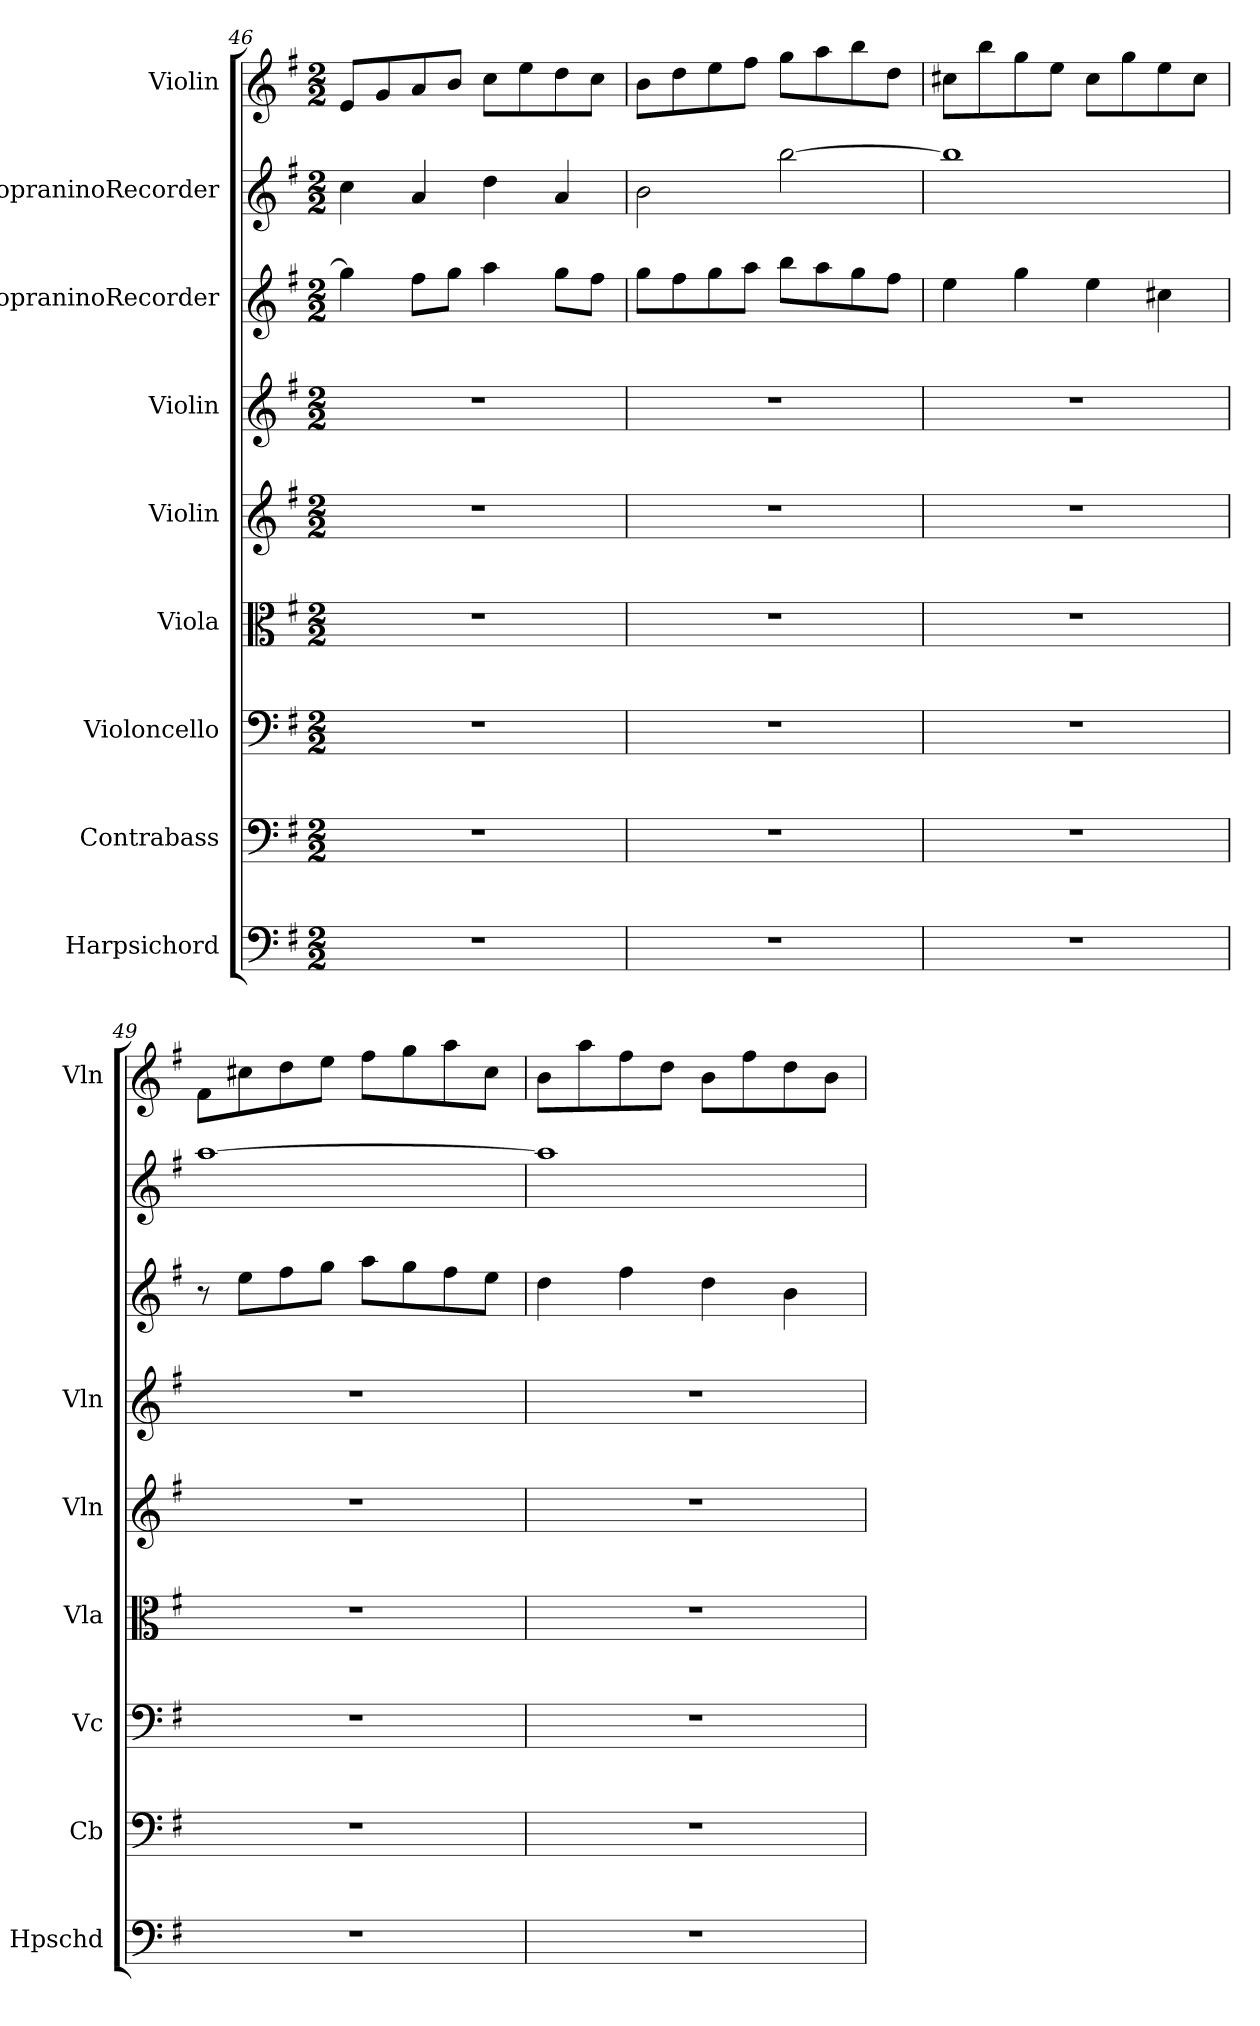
**kern	**kern	**kern	**kern	**kern	**kern	**kern	**kern	**kern
*part9	*part8	*part7	*part6	*part5	*part4	*part3	*part2	*part1
*staff9	*staff8	*staff7	*staff6	*staff5	*staff4	*staff3	*staff2	*staff1
*I"Harpsichord	*I"Contrabass	*I"Violoncello	*I"Viola	*I"Violin	*I"Violin	*I"SopraninoRecorder	*I"SopraninoRecorder	*I"Violin
*I'Hpschd	*I'Cb	*I'Vc	*I'Vla	*I'Vln	*I'Vln	*	*	*I'Vln
*clefF4	*clefF4	*clefF4	*clefC3	*clefG2	*clefG2	*clefG2	*clefG2	*clefG2
*k[f#]	*k[f#]	*k[f#]	*k[f#]	*k[f#]	*k[f#]	*k[f#]	*k[f#]	*k[f#]
*G:	*G:	*G:	*G:	*G:	*G:	*G:	*G:	*G:
*M2/2	*M2/2	*M2/2	*M2/2	*M2/2	*M2/2	*M2/2	*M2/2	*M2/2
=46	=46	=46	=46	=46	=46	=46	=46	=46
1r	1r	1r	1r	1r	1r	4gg\]	4cc\	8e/L
.	.	.	.	.	.	.	.	8g/
.	.	.	.	.	.	8ff#\L	4a/	8a/
.	.	.	.	.	.	8gg\J	.	8b/J
.	.	.	.	.	.	4aa\	4dd\	8cc\L
.	.	.	.	.	.	.	.	8ee\
.	.	.	.	.	.	8gg\L	4a/	8dd\
.	.	.	.	.	.	8ff#\J	.	8cc\J
=47	=47	=47	=47	=47	=47	=47	=47	=47
1r	1r	1r	1r	1r	1r	8gg\L	2b\	8b\L
.	.	.	.	.	.	8ff#\	.	8dd\
.	.	.	.	.	.	8gg\	.	8ee\
.	.	.	.	.	.	8aa\J	.	8ff#\J
.	.	.	.	.	.	8bb\L	[2bb\	8gg\L
.	.	.	.	.	.	8aa\	.	8aa\
.	.	.	.	.	.	8gg\	.	8bb\
.	.	.	.	.	.	8ff#\J	.	8dd\J
=48	=48	=48	=48	=48	=48	=48	=48	=48
1r	1r	1r	1r	1r	1r	4ee\	1bb\]	8cc#X\L
.	.	.	.	.	.	.	.	8bb\
.	.	.	.	.	.	4gg\	.	8gg\
.	.	.	.	.	.	.	.	8ee\J
.	.	.	.	.	.	4ee\	.	8cc#\L
.	.	.	.	.	.	.	.	8gg\
.	.	.	.	.	.	4cc#X\	.	8ee\
.	.	.	.	.	.	.	.	8cc#\J
=49	=49	=49	=49	=49	=49	=49	=49	=49
1r	1r	1r	1r	1r	1r	8r	[1aa\	8f#\L
.	.	.	.	.	.	8ee\L	.	8cc#X\
.	.	.	.	.	.	8ff#\	.	8dd\
.	.	.	.	.	.	8gg\J	.	8ee\J
.	.	.	.	.	.	8aa\L	.	8ff#\L
.	.	.	.	.	.	8gg\	.	8gg\
.	.	.	.	.	.	8ff#\	.	8aa\
.	.	.	.	.	.	8ee\J	.	8cc#\J
=50	=50	=50	=50	=50	=50	=50	=50	=50
1r	1r	1r	1r	1r	1r	4dd\	1aa\]	8b\L
.	.	.	.	.	.	.	.	8aa\
.	.	.	.	.	.	4ff#\	.	8ff#\
.	.	.	.	.	.	.	.	8dd\J
.	.	.	.	.	.	4dd\	.	8b\L
.	.	.	.	.	.	.	.	8ff#\
.	.	.	.	.	.	4b\	.	8dd\
.	.	.	.	.	.	.	.	8b\J
=	=	=	=	=	=	=	=	=
*-	*-	*-	*-	*-	*-	*-	*-	*-
